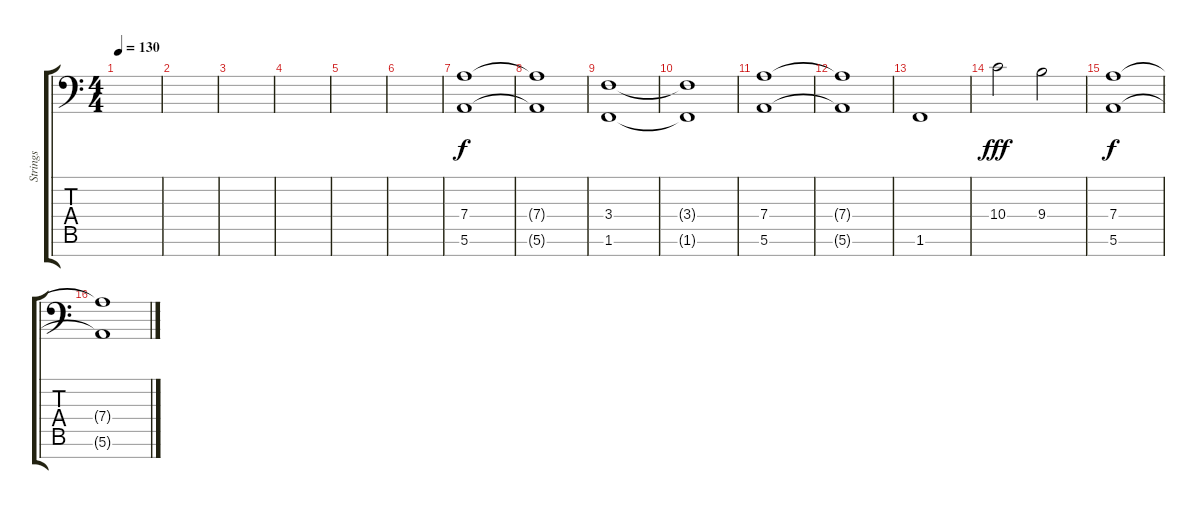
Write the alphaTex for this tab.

\track ("Strings" "Strings") {instrument stringensemble2}
\staff {score tabs}
\tuning (E4 B3 G3 D3 A2 E2 A1) {hide}
\ts (4 4)
\tempo 130
\clef f4
\ks c
|
|
|
|
|
|
(7.4 5.6).1 |
(7.4{t} 5.6{t}).1 |
(3.4 1.6).1 |
(3.4{t} 1.6{t}).1 |
(7.4 5.6).1 |
(7.4{t} 5.6{t}).1 |
1.6.1 |
10.4.2{dy fff} 9.4.2 |
(7.4 5.6).1{dy f} |
(7.4{t} 5.6{t}).1
